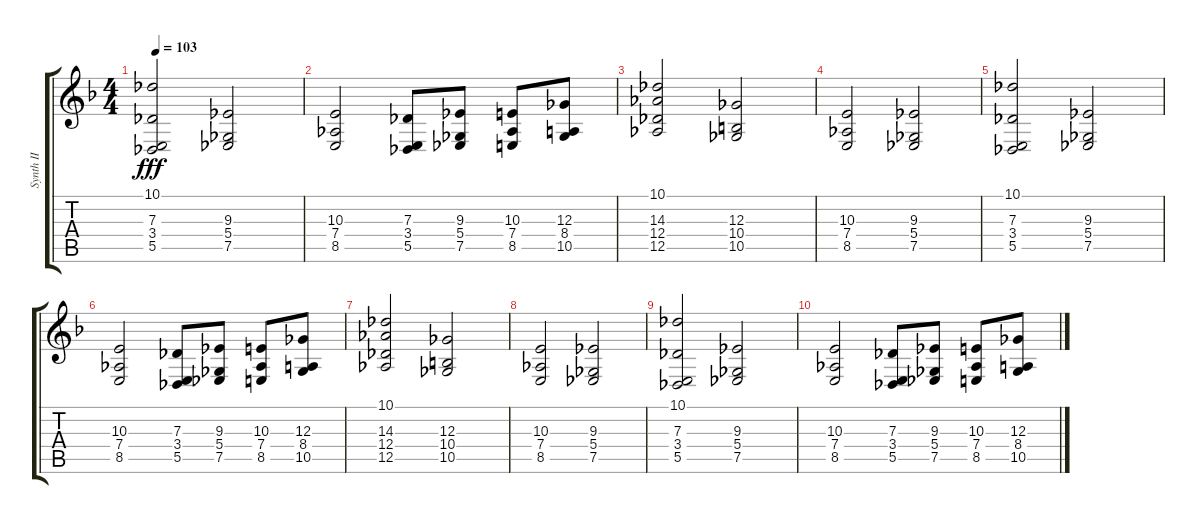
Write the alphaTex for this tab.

\track ("Synth II" "Synth II") {instrument choiraahs}
\staff {score tabs}
\tuning (Eb4 Bb3 Gb3 Db3 Ab2 Db2) {hide}
\ts (4 4)
\tempo 103
\clef g2
\ks f
(10.1 7.3 3.4 5.5).2{dy fff} (9.3 5.4 7.5).2 |
(10.3 7.4 8.5).2 (7.3 3.4 5.5).8 (9.3 5.4 7.5).8 (10.3 7.4 8.5).8 (12.3 8.4 10.5).8 |
(10.1 14.3 12.4 12.5).2 (12.3 10.4 10.5).2 |
(10.3 7.4 8.5).2 (9.3 5.4 7.5).2 |
(10.1 7.3 3.4 5.5).2 (9.3 5.4 7.5).2 |
(10.3 7.4 8.5).2 (7.3 3.4 5.5).8 (9.3 5.4 7.5).8 (10.3 7.4 8.5).8 (12.3 8.4 10.5).8 |
(10.1 14.3 12.4 12.5).2 (12.3 10.4 10.5).2 |
(10.3 7.4 8.5).2 (9.3 5.4 7.5).2 |
(10.1 7.3 3.4 5.5).2 (9.3 5.4 7.5).2 |
(10.3 7.4 8.5).2 (7.3 3.4 5.5).8 (9.3 5.4 7.5).8 (10.3 7.4 8.5).8 (12.3 8.4 10.5).8
